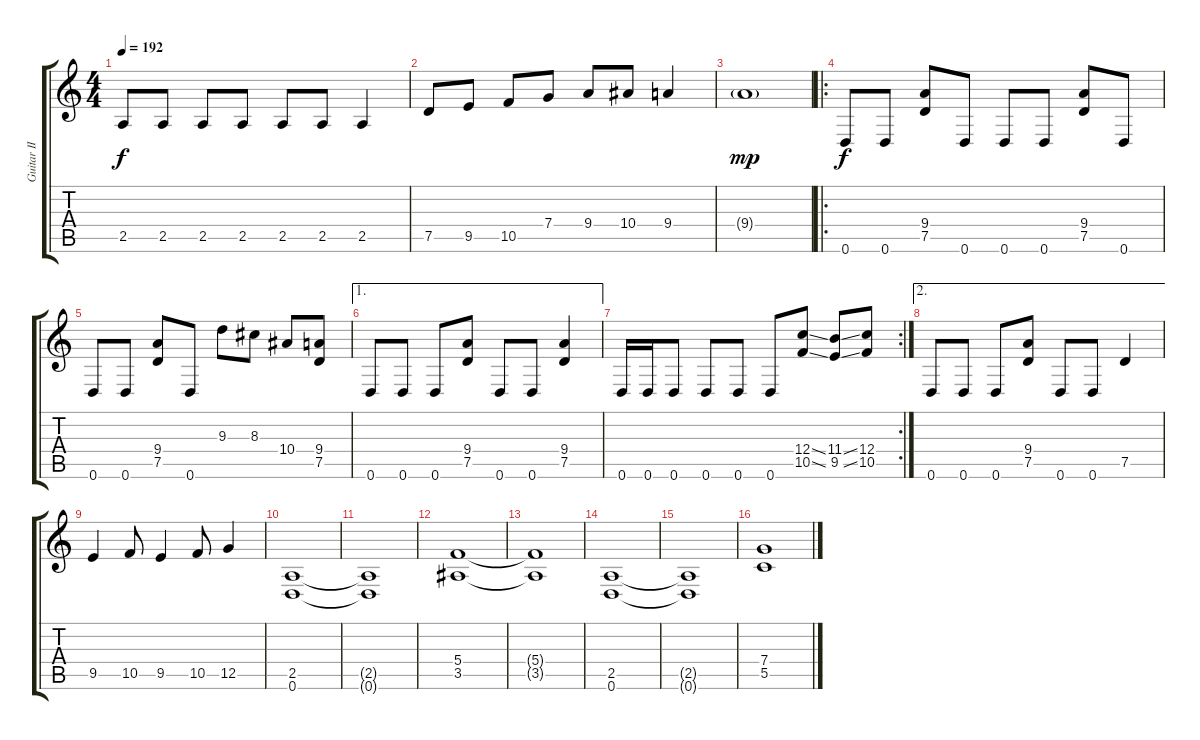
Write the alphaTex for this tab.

\track ("Guitar II" "Guitar II") {instrument distortionguitar}
\staff {score tabs}
\tuning (D4 A3 F3 C3 G2 D2) {hide}
\ts (4 4)
\tempo 192
\clef g2
\ks c
2.5.8{dy f} 2.5.8 2.5.8 2.5.8 2.5.8 2.5.8 2.5.4 |
7.5.8 9.5.8 10.5.8 7.4.8 9.4.8 10.4.8 9.4.4 |
9.4{g}.1{dy mp} |
\ro
0.6.8{dy f volume 15} 0.6.8 (9.4 7.5).8 0.6.8 0.6.8 0.6.8 (9.4 7.5).8 0.6.8 |
0.6.8 0.6.8 (9.4 7.5).8 0.6.8 9.3.8 8.3.8 10.4.8 (9.4 7.5).8 |
\ae 1
0.6.8 0.6.8 0.6.8 (9.4 7.5).8 0.6.8 0.6.8 (9.4 7.5).4 |
\rc 2
0.6.16 0.6.16 0.6.8 0.6.8 0.6.8 0.6.8 (12.4{ss} 10.5{ss}).8 (11.4{ss} 9.5{ss}).8 (12.4 10.5).8 |
\ae 2
0.6.8 0.6.8 0.6.8 (9.4 7.5).8 0.6.8 0.6.8 7.5.4 |
9.5.4 10.5.8 9.5.4 10.5.8 12.5.4 |
(2.5 0.6).1 |
(2.5{t} 0.6{t}).1 |
(5.4 3.5).1 |
(5.4{t} 3.5{t}).1 |
(2.5 0.6).1 |
(2.5{t} 0.6{t}).1 |
(7.4 5.5).1
